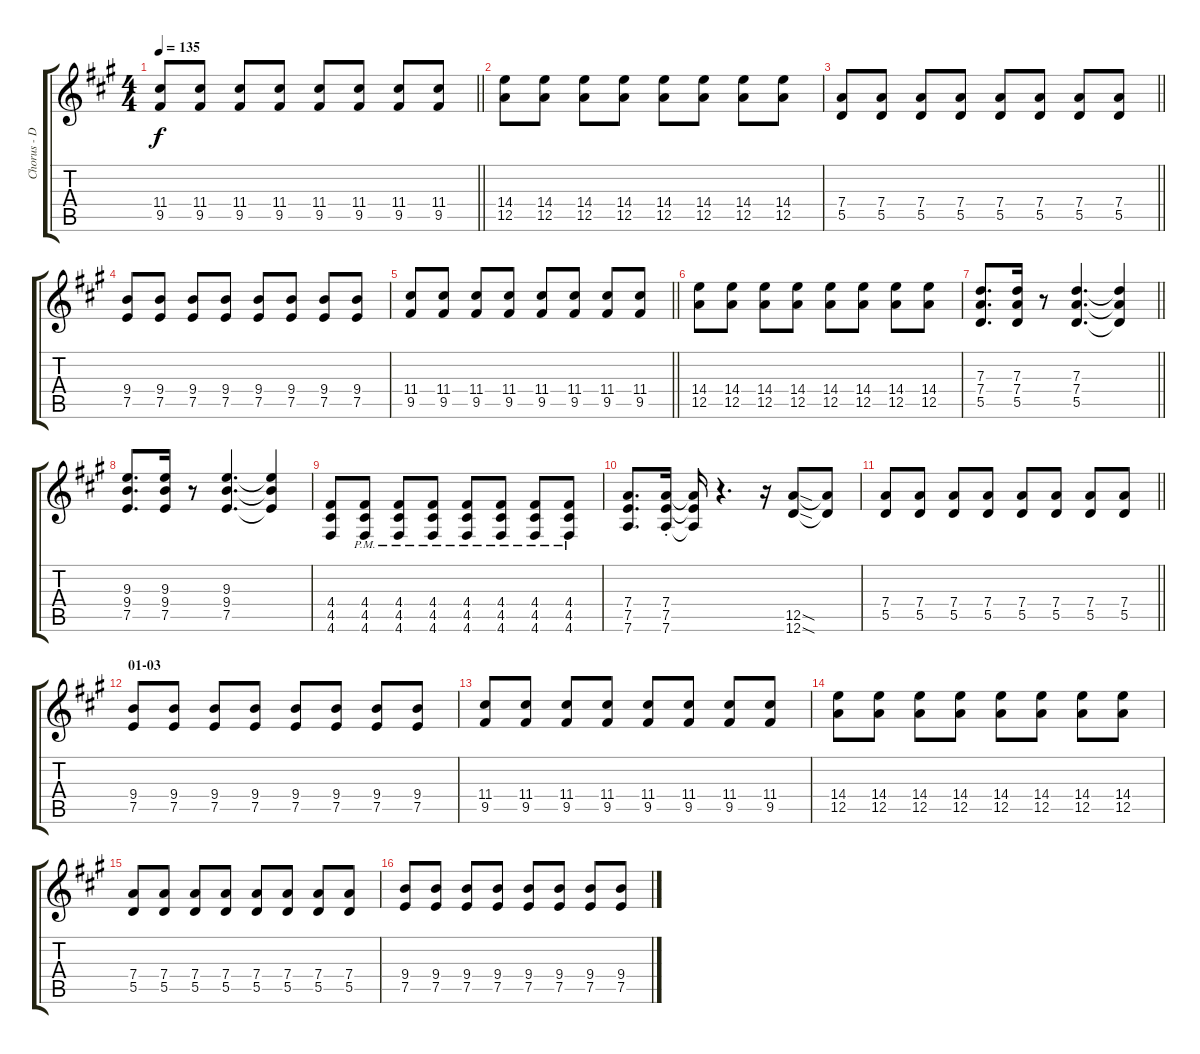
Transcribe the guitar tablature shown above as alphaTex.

\track ("Chorus - Distortion" "Chorus - D") {instrument overdrivenguitar}
\staff {score tabs}
\tuning (E4 B3 G3 D3 A2 D2) {hide}
\ts (4 4)
\tempo 135
\clef g2
\barLineRight lightlight
\ks a
(11.4 9.5).8{dy f} (11.4 9.5).8 (11.4 9.5).8 (11.4 9.5).8 (11.4 9.5).8 (11.4 9.5).8 (11.4 9.5).8 (11.4 9.5).8 |
(14.4 12.5).8 (14.4 12.5).8 (14.4 12.5).8 (14.4 12.5).8 (14.4 12.5).8 (14.4 12.5).8 (14.4 12.5).8 (14.4 12.5).8 |
\barLineRight lightlight
(7.4 5.5).8 (7.4 5.5).8 (7.4 5.5).8 (7.4 5.5).8 (7.4 5.5).8 (7.4 5.5).8 (7.4 5.5).8 (7.4 5.5).8 |
(9.4 7.5).8 (9.4 7.5).8 (9.4 7.5).8 (9.4 7.5).8 (9.4 7.5).8 (9.4 7.5).8 (9.4 7.5).8 (9.4 7.5).8 |
\barLineRight lightlight
(11.4 9.5).8 (11.4 9.5).8 (11.4 9.5).8 (11.4 9.5).8 (11.4 9.5).8 (11.4 9.5).8 (11.4 9.5).8 (11.4 9.5).8 |
(14.4 12.5).8 (14.4 12.5).8 (14.4 12.5).8 (14.4 12.5).8 (14.4 12.5).8 (14.4 12.5).8 (14.4 12.5).8 (14.4 12.5).8 |
\barLineRight lightlight
(7.3 7.4 5.5).8{d} (7.3 7.4 5.5).16 r.8 (7.3 7.4 5.5).4{d} (7.3{t} 7.4{t} 5.5{t}).4 |
(9.3 9.4 7.5).8{d} (9.3 9.4 7.5).16 r.8 (9.3 9.4 7.5).4{d} (9.3{t} 9.4{t} 7.5{t}).4 |
(4.4 4.5 4.6).8 (4.4{pm} 4.5{pm} 4.6{pm}).8 (4.4{pm} 4.5{pm} 4.6{pm}).8 (4.4{pm} 4.5{pm} 4.6{pm}).8 (4.4{pm} 4.5{pm} 4.6{pm}).8 (4.4{pm} 4.5{pm} 4.6{pm}).8 (4.4{pm} 4.5{pm} 4.6{pm}).8 (4.4{pm} 4.5{pm} 4.6{pm}).8 |
(7.4 7.5 7.6).8{d} (7.4{st} 7.5{st} 7.6{st}).16 (7.4{t} 7.5{t} 7.6{t}).16 r.4{d} r.16 (12.5{sod} 12.6{sod}).8 (12.5{t} 12.6{t}).8 |
\barLineRight lightlight
(7.4 5.5).8 (7.4 5.5).8 (7.4 5.5).8 (7.4 5.5).8 (7.4 5.5).8 (7.4 5.5).8 (7.4 5.5).8 (7.4 5.5).8 |
\section ("" "01-03")
(9.4 7.5).8 (9.4 7.5).8 (9.4 7.5).8 (9.4 7.5).8 (9.4 7.5).8 (9.4 7.5).8 (9.4 7.5).8 (9.4 7.5).8 |
(11.4 9.5).8 (11.4 9.5).8 (11.4 9.5).8 (11.4 9.5).8 (11.4 9.5).8 (11.4 9.5).8 (11.4 9.5).8 (11.4 9.5).8 |
(14.4 12.5).8 (14.4 12.5).8 (14.4 12.5).8 (14.4 12.5).8 (14.4 12.5).8 (14.4 12.5).8 (14.4 12.5).8 (14.4 12.5).8 |
(7.4 5.5).8 (7.4 5.5).8 (7.4 5.5).8 (7.4 5.5).8 (7.4 5.5).8 (7.4 5.5).8 (7.4 5.5).8 (7.4 5.5).8 |
(9.4 7.5).8 (9.4 7.5).8 (9.4 7.5).8 (9.4 7.5).8 (9.4 7.5).8 (9.4 7.5).8 (9.4 7.5).8 (9.4 7.5).8
